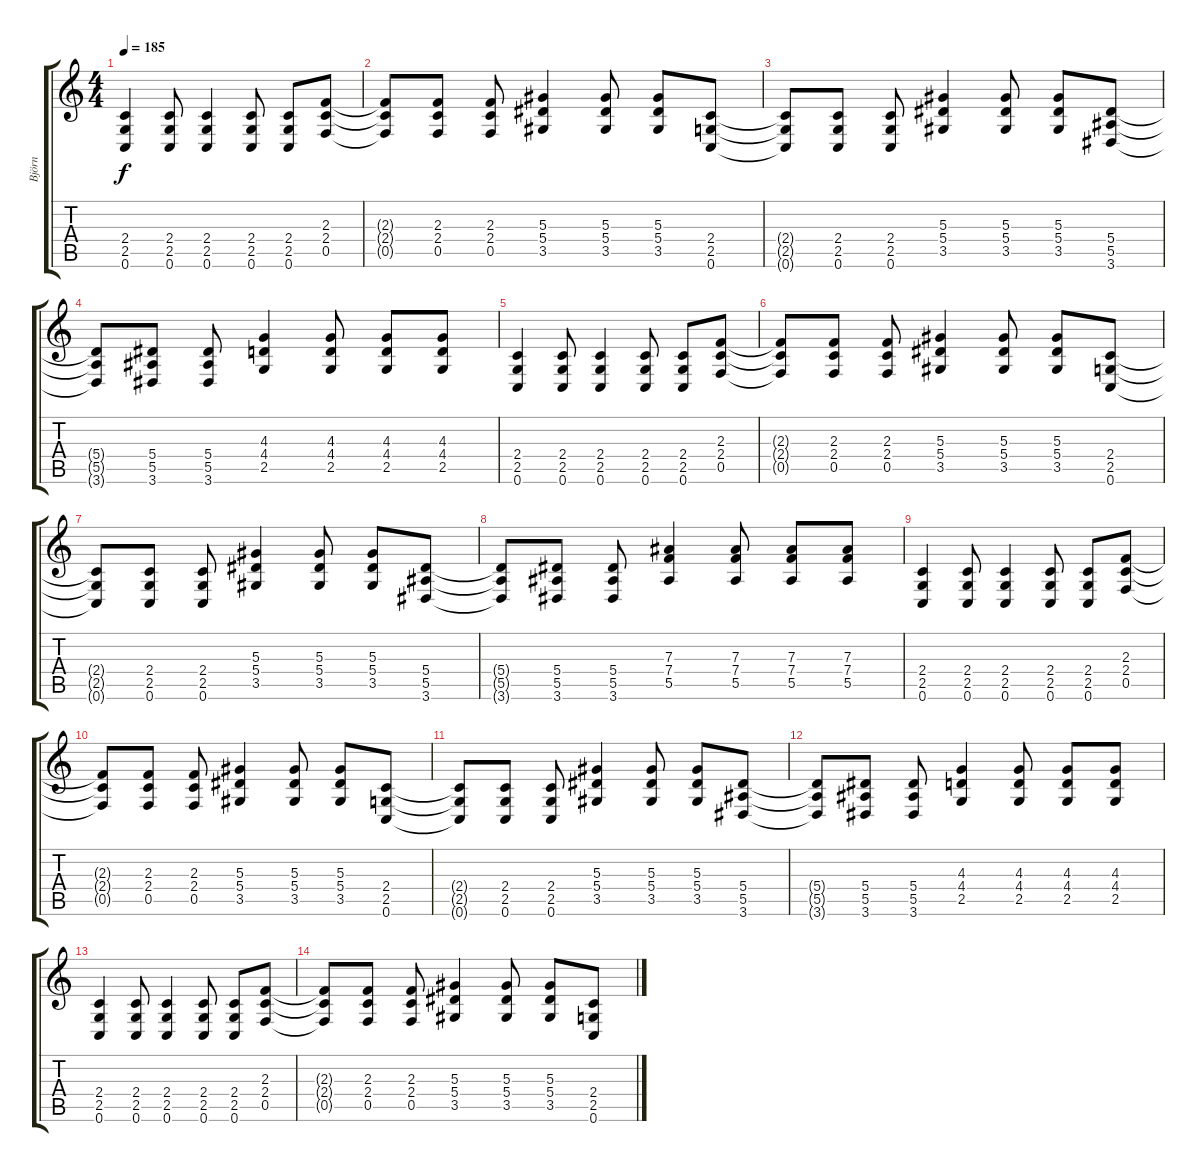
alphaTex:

\track ("Björn" "Björn") {instrument distortionguitar}
\staff {score tabs}
\tuning (C4 G3 Eb3 Bb2 F2 C2) {hide}
\ts (4 4)
\tempo 185
\clef g2
\ks c
(2.4 2.5 0.6).4{dy f volume 8} (2.4 2.5 0.6).8 (2.4 2.5 0.6).4 (2.4 2.5 0.6).8 (2.4 2.5 0.6).8 (2.3 2.4 0.5).8 |
(2.3{t} 2.4{t} 0.5{t}).8 (2.3 2.4 0.5).8 (2.3 2.4 0.5).8 (5.3 5.4 3.5).4 (5.3 5.4 3.5).8 (5.3 5.4 3.5).8 (2.4 2.5 0.6).8 |
(2.4{t} 2.5{t} 0.6{t}).8 (2.4 2.5 0.6).8 (2.4 2.5 0.6).8 (5.3 5.4 3.5).4 (5.3 5.4 3.5).8 (5.3 5.4 3.5).8 (5.4 5.5 3.6).8 |
(5.4{t} 5.5{t} 3.6{t}).8 (5.4 5.5 3.6).8 (5.4 5.5 3.6).8 (4.3 4.4 2.5).4 (4.3 4.4 2.5).8 (4.3 4.4 2.5).8 (4.3 4.4 2.5).8 |
(2.4 2.5 0.6).4{volume 6} (2.4 2.5 0.6).8 (2.4 2.5 0.6).4 (2.4 2.5 0.6).8 (2.4 2.5 0.6).8 (2.3 2.4 0.5).8 |
(2.3{t} 2.4{t} 0.5{t}).8 (2.3 2.4 0.5).8 (2.3 2.4 0.5).8 (5.3 5.4 3.5).4 (5.3 5.4 3.5).8 (5.3 5.4 3.5).8 (2.4 2.5 0.6).8 |
(2.4{t} 2.5{t} 0.6{t}).8 (2.4 2.5 0.6).8 (2.4 2.5 0.6).8 (5.3 5.4 3.5).4 (5.3 5.4 3.5).8 (5.3 5.4 3.5).8 (5.4 5.5 3.6).8 |
(5.4{t} 5.5{t} 3.6{t}).8 (5.4 5.5 3.6).8 (5.4 5.5 3.6).8 (7.3 7.4 5.5).4 (7.3 7.4 5.5).8 (7.3 7.4 5.5).8 (7.3 7.4 5.5).8 |
(2.4 2.5 0.6).4{volume 4} (2.4 2.5 0.6).8 (2.4 2.5 0.6).4 (2.4 2.5 0.6).8 (2.4 2.5 0.6).8 (2.3 2.4 0.5).8 |
(2.3{t} 2.4{t} 0.5{t}).8 (2.3 2.4 0.5).8 (2.3 2.4 0.5).8 (5.3 5.4 3.5).4 (5.3 5.4 3.5).8 (5.3 5.4 3.5).8 (2.4 2.5 0.6).8 |
(2.4{t} 2.5{t} 0.6{t}).8 (2.4 2.5 0.6).8 (2.4 2.5 0.6).8 (5.3 5.4 3.5).4 (5.3 5.4 3.5).8 (5.3 5.4 3.5).8 (5.4 5.5 3.6).8 |
(5.4{t} 5.5{t} 3.6{t}).8 (5.4 5.5 3.6).8 (5.4 5.5 3.6).8 (4.3 4.4 2.5).4 (4.3 4.4 2.5).8 (4.3 4.4 2.5).8 (4.3 4.4 2.5).8 |
(2.4 2.5 0.6).4{volume 0} (2.4 2.5 0.6).8 (2.4 2.5 0.6).4 (2.4 2.5 0.6).8 (2.4 2.5 0.6).8 (2.3 2.4 0.5).8 |
(2.3{t} 2.4{t} 0.5{t}).8 (2.3 2.4 0.5).8 (2.3 2.4 0.5).8 (5.3 5.4 3.5).4 (5.3 5.4 3.5).8 (5.3 5.4 3.5).8 (2.4 2.5 0.6).8
